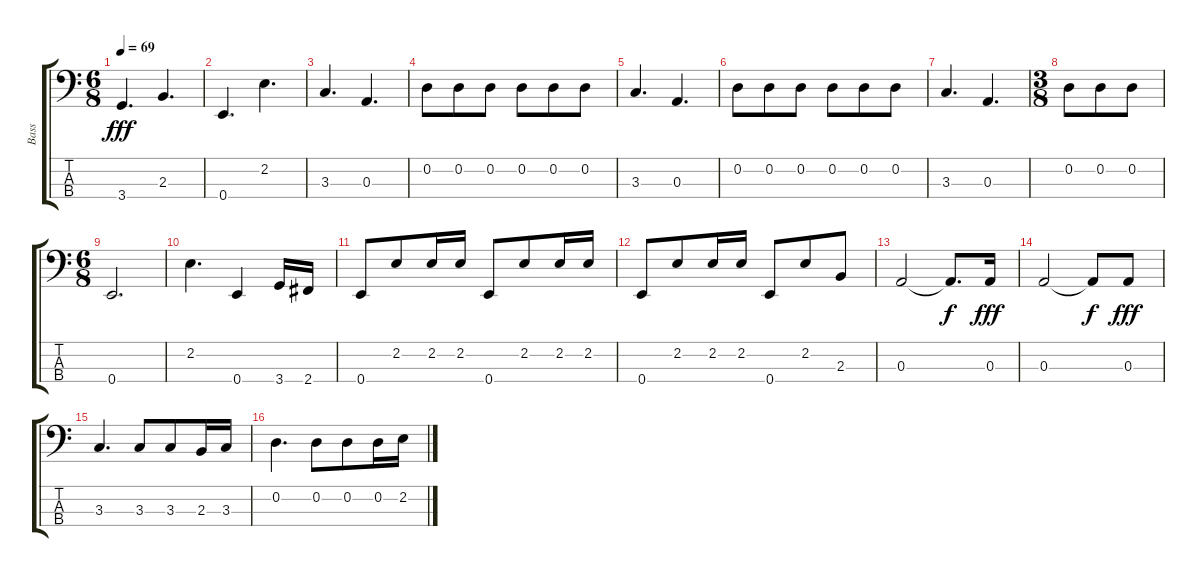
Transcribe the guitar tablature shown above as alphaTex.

\track ("Bass" "Bass") {instrument electricbasspick}
\staff {score tabs}
\tuning (G2 D2 A1 E1) {hide}
\ts (6 8)
\tempo 69
\clef f4
\ks c
3.4.4{d dy fff} 2.3.4{d} |
0.4.4{d} 2.2.4{d} |
3.3.4{d} 0.3.4{d} |
0.2.8 0.2.8 0.2.8 0.2.8 0.2.8 0.2.8 |
3.3.4{d} 0.3.4{d} |
0.2.8 0.2.8 0.2.8 0.2.8 0.2.8 0.2.8 |
3.3.4{d} 0.3.4{d} |
\ts (3 8)
0.2.8 0.2.8 0.2.8 |
\ts (6 8)
0.4.2{d} |
2.2.4{d} 0.4.4 3.4.16 2.4.16 |
0.4.8 2.2.8 2.2.16 2.2.16 0.4.8 2.2.8 2.2.16 2.2.16 |
0.4.8 2.2.8 2.2.16 2.2.16 0.4.8 2.2.8 2.3.8 |
0.3.2 0.3{t}.8{d dy f} 0.3.16{dy fff} |
0.3.2 0.3{t}.8{dy f} 0.3.8{dy fff} |
3.3.4{d} 3.3.8 3.3.8 2.3.16 3.3.16 |
0.2.4{d} 0.2.8 0.2.8 0.2.16 2.2.16
